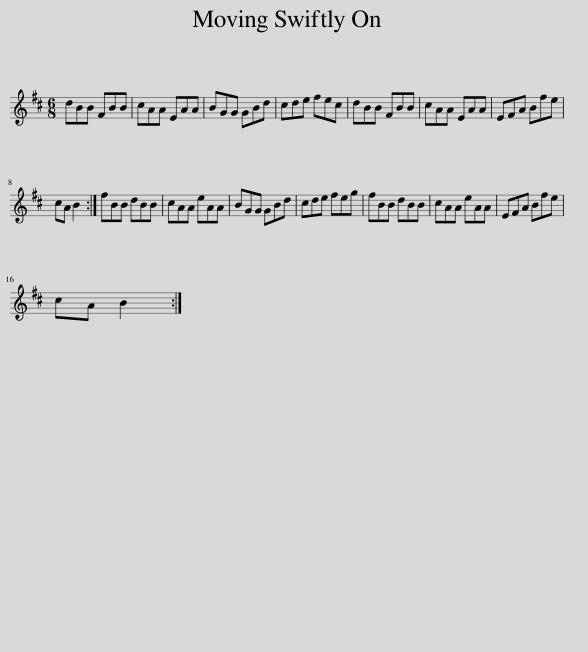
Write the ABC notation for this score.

X:1
L:1/8
M:6/8
I:linebreak $
K:Bmin
V:1 treble
V:1
 dBB FBB | cAA EAA | BGG GBd | cde fec | dBB FBB | %5
 cAA EAA | EFA Bfe |$ cA B2 :| fBB dBB | cAA eAA | %10
 BGG GBd | cde feg | fBB dBB | cAA eAA | EFA Bfe |$ %15
 cA B2 :| %16
